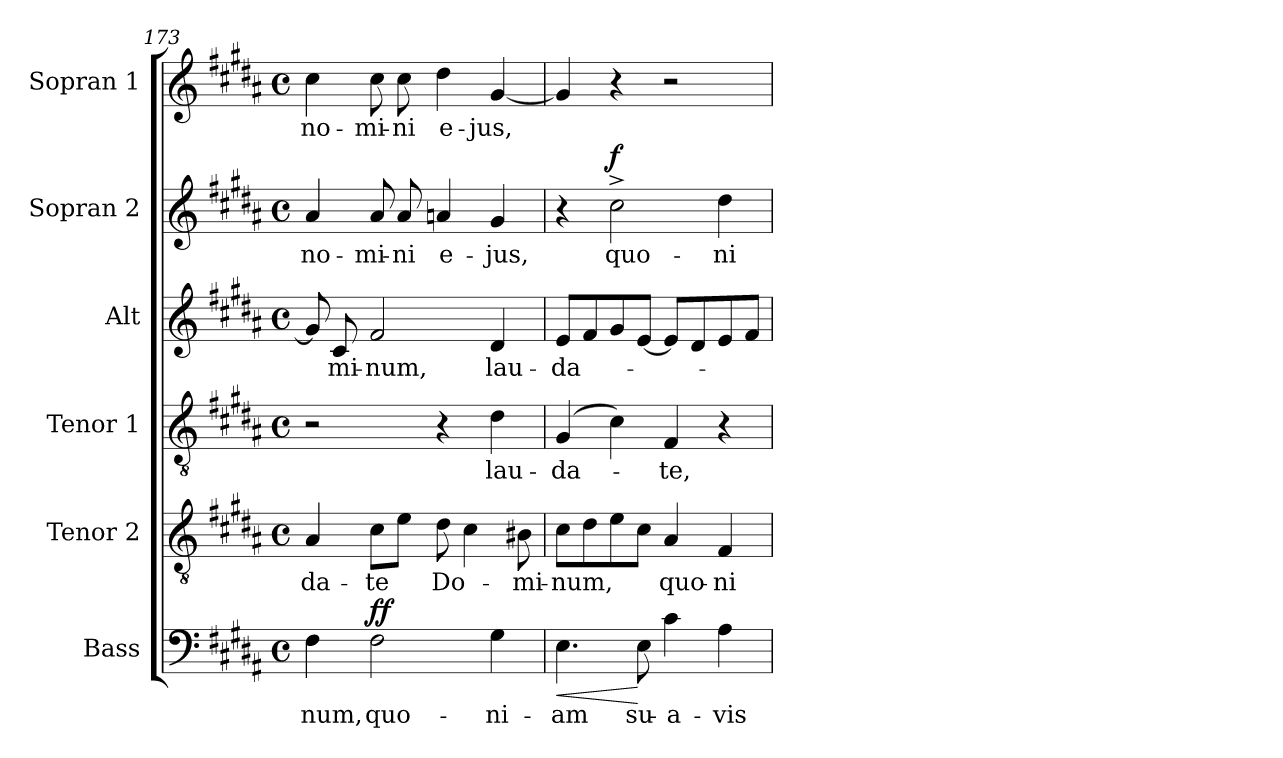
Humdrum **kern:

**kern	**text	**dynam	**kern	**text	**kern	**text	**kern	**text	**kern	**text	**dynam	**kern	**text
*part6	*part6	*part6	*part5	*part5	*part4	*part4	*part3	*part3	*part2	*part2	*part2	*part1	*part1
*staff6	*staff6	*staff6	*staff5	*staff5	*staff4	*staff4	*staff3	*staff3	*staff2	*staff2	*staff2	*staff1	*staff1
*I"Bass	*	*	*I"Tenor 2	*	*I"Tenor 1	*	*I"Alt	*	*I"Sopran 2	*	*	*I"Sopran 1	*
*I'B.	*	*	*I'T. 2	*	*I'T. 1	*	*I'A.	*	*I'S. 2	*	*	*I'S. 1	*
!!LO:PB:g=z
*clefF4	*	*	*clefGv2	*	*clefGv2	*	*clefG2	*	*clefG2	*	*	*clefG2	*
*k[f#c#g#d#a#]	*	*	*k[f#c#g#d#a#]	*	*k[f#c#g#d#a#]	*	*k[f#c#g#d#a#]	*	*k[f#c#g#d#a#]	*	*	*k[f#c#g#d#a#]	*
*B:	*	*	*B:	*	*B:	*	*B:	*	*B:	*	*	*B:	*
*M4/4	*	*	*M4/4	*	*M4/4	*	*M4/4	*	*M4/4	*	*	*M4/4	*
*met(c)	*	*	*met(c)	*	*met(c)	*	*met(c)	*	*met(c)	*	*	*met(c)	*
=173	=173	=173	=173	=173	=173	=173	=173	=173	=173	=173	=173	=173	=173
!	!LO:LY:b	!	!	!LO:LY:b	!	!	!	!	!	!LO:LY:b	!	!	!LO:LY:b
4F#\	-num,	.	4A#/	-da-	2r	.	8g#/]	.	4a#/	no-	.	4cc#\	no-
!	!	!	!	!	!	!	!	!LO:LY:b	!	!	!	!	!
.	.	.	.	.	.	.	8c#/	-mi-	.	.	.	.	.
!	!LO:LY:b	!LO:DY:a	!	!LO:LY:b	!	!	!	!LO:LY:b	!	!LO:LY:b	!	!	!LO:LY:b
2F#\	quo-	ff	8c#\L	-te	.	.	2f#/	-num,	8a#/	-mi-	.	8cc#\	-mi-
!	!	!	!	!	!	!	!	!	!	!LO:LY:b	!	!	!LO:LY:b
.	.	.	8e\J	.	.	.	.	.	8a#/	-ni	.	8cc#\	-ni
!	!	!	!	!LO:LY:b	!	!	!	!	!	!LO:LY:b	!	!	!LO:LY:b
.	.	.	8d#\	Do-	4r	.	.	.	4an/	e-	.	4dd#\	e-
.	.	.	4c#\	.	.	.	.	.	.	.	.	.	.
!	!LO:LY:b	!	!	!	!	!LO:LY:b	!	!LO:LY:b	!	!LO:LY:b	!	!	!LO:LY:b
4G#\	-ni-	.	.	.	4d#\	lau-	4d#/	lau-	4g#/	-jus,	.	[4g#/	-jus,
!	!	!	!	!LO:LY:b	!	!	!	!	!	!	!	!	!
.	.	.	8B#X\	-mi-	.	.	.	.	.	.	.	.	.
=174	=174	=174	=174	=174	=174	=174	=174	=174	=174	=174	=174	=174	=174
!	!LO:LY:b	!LO:HP:b	!	!LO:LY:b	!	!LO:LY:b	!	!LO:LY:b	!	!	!	!	!
4.E\	-am	<	8c#\L	-num,	(4G#/	-da-	8e/L	-da-	4r	.	.	4g#/]	.
.	.	.	8d#\	.	.	.	8f#/	.	.	.	.	.	.
!	!	!	!	!	!	!	!	!	!	!LO:LY:b	!LO:DY:a	!	!
.	.	.	8e\	.	4c#\)	.	8g#/	.	2cc#^>\	quo-	f	4r	.
!	!LO:LY:b	!	!	!	!	!	!	!	!	!	!	!	!
8E\	su-	[	8c#\J	.	.	.	[8e/J	.	.	.	.	.	.
!	!LO:LY:b	!	!	!LO:LY:b	!	!LO:LY:b	!	!	!	!	!	!	!
4c#\	-a-	.	4A#/	quo-	4F#/	-te,	8e/L]	.	.	.	.	2r	.
.	.	.	.	.	.	.	8d#/	.	.	.	.	.	.
!	!LO:LY:b	!	!	!LO:LY:b	!	!	!	!	!	!LO:LY:b	!	!	!
4A#\	-vis	.	4F#/	-ni-	4r	.	8e/	.	4dd#\	-ni-	.	.	.
.	.	.	.	.	.	.	8f#/J	.	.	.	.	.	.
=	=	=	=	=	=	=	=	=	=	=	=	=	=
*-	*-	*-	*-	*-	*-	*-	*-	*-	*-	*-	*-	*-	*-
